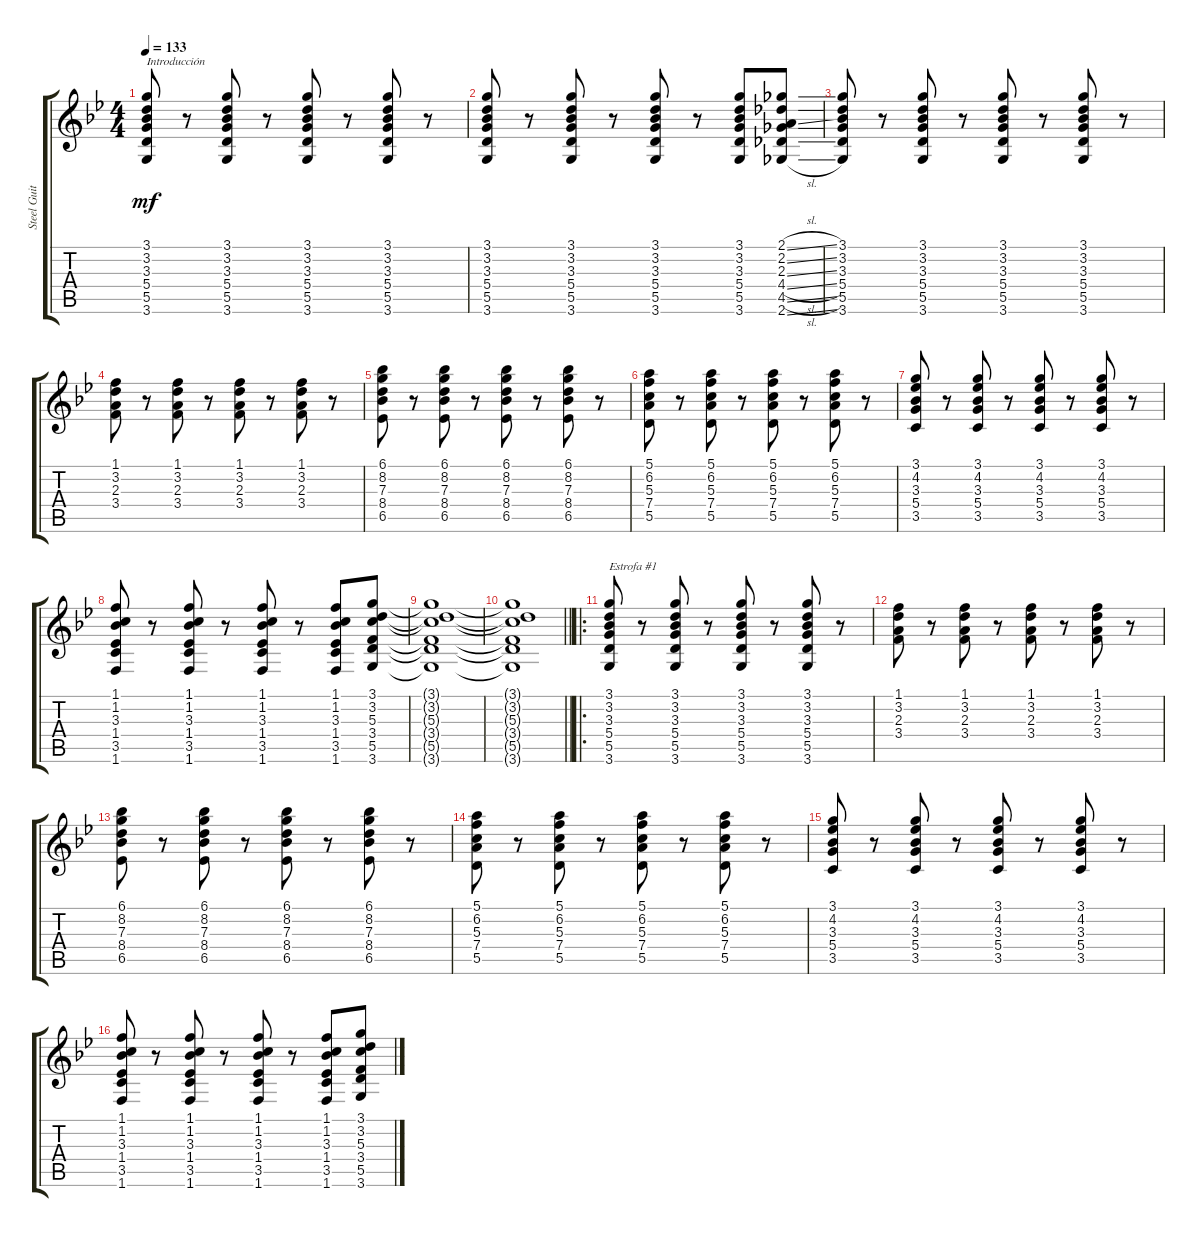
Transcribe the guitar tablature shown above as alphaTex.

\track ("Steel Guitar" "Steel Guit") {instrument acousticguitarsteel}
\staff {score tabs}
\tuning (E4 B3 G3 D3 A2 E2) {hide}
\ts (4 4)
\tempo 133
\clef g2
\ks gminor
(3.1 3.2 3.3 5.4 5.5 3.6).8{txt "Introducción" dy mf instrument acousticguitarsteel} r.8 (3.1 3.2 3.3 5.4 5.5 3.6).8 r.8 (3.1 3.2 3.3 5.4 5.5 3.6).8 r.8 (3.1 3.2 3.3 5.4 5.5 3.6).8 r.8 |
(3.1 3.2 3.3 5.4 5.5 3.6).8 r.8 (3.1 3.2 3.3 5.4 5.5 3.6).8 r.8 (3.1 3.2 3.3 5.4 5.5 3.6).8 r.8 (3.1 3.2 3.3 5.4 5.5 3.6).8 (2.1{sl} 2.2{sl} 2.3{sl} 4.4{sl} 4.5{sl} 2.6{sl}).8 |
(3.1 3.2 3.3 5.4 5.5 3.6).8 r.8 (3.1 3.2 3.3 5.4 5.5 3.6).8 r.8 (3.1 3.2 3.3 5.4 5.5 3.6).8 r.8 (3.1 3.2 3.3 5.4 5.5 3.6).8 r.8 |
(1.1 3.2 2.3 3.4).8 r.8 (1.1 3.2 2.3 3.4).8 r.8 (1.1 3.2 2.3 3.4).8 r.8 (1.1 3.2 2.3 3.4).8 r.8 |
(6.1 8.2 7.3 8.4 6.5).8 r.8 (6.1 8.2 7.3 8.4 6.5).8 r.8 (6.1 8.2 7.3 8.4 6.5).8 r.8 (6.1 8.2 7.3 8.4 6.5).8 r.8 |
(5.1 6.2 5.3 7.4 5.5).8 r.8 (5.1 6.2 5.3 7.4 5.5).8 r.8 (5.1 6.2 5.3 7.4 5.5).8 r.8 (5.1 6.2 5.3 7.4 5.5).8 r.8 |
(3.1 4.2 3.3 5.4 3.5).8 r.8 (3.1 4.2 3.3 5.4 3.5).8 r.8 (3.1 4.2 3.3 5.4 3.5).8 r.8 (3.1 4.2 3.3 5.4 3.5).8 r.8 |
(1.1 1.2 3.3 1.4 3.5 1.6).8 r.8 (1.1 1.2 3.3 1.4 3.5 1.6).8 r.8 (1.1 1.2 3.3 1.4 3.5 1.6).8 r.8 (1.1 1.2 3.3 1.4 3.5 1.6).8 (3.1 3.2 5.3 3.4 5.5 3.6).8 |
(3.1{t} 3.2{t} 5.3{t} 3.4{t} 5.5{t} 3.6{t}).1 |
\barLineRight lightlight
(3.1{t} 3.2{t} 5.3{t} 3.4{t} 5.5{t} 3.6{t}).1 |
\ro
(3.1 3.2 3.3 5.4 5.5 3.6).8{txt "Estrofa #1"} r.8 (3.1 3.2 3.3 5.4 5.5 3.6).8 r.8 (3.1 3.2 3.3 5.4 5.5 3.6).8 r.8 (3.1 3.2 3.3 5.4 5.5 3.6).8 r.8 |
(1.1 3.2 2.3 3.4).8 r.8 (1.1 3.2 2.3 3.4).8 r.8 (1.1 3.2 2.3 3.4).8 r.8 (1.1 3.2 2.3 3.4).8 r.8 |
(6.1 8.2 7.3 8.4 6.5).8 r.8 (6.1 8.2 7.3 8.4 6.5).8 r.8 (6.1 8.2 7.3 8.4 6.5).8 r.8 (6.1 8.2 7.3 8.4 6.5).8 r.8 |
(5.1 6.2 5.3 7.4 5.5).8 r.8 (5.1 6.2 5.3 7.4 5.5).8 r.8 (5.1 6.2 5.3 7.4 5.5).8 r.8 (5.1 6.2 5.3 7.4 5.5).8 r.8 |
(3.1 4.2 3.3 5.4 3.5).8 r.8 (3.1 4.2 3.3 5.4 3.5).8 r.8 (3.1 4.2 3.3 5.4 3.5).8 r.8 (3.1 4.2 3.3 5.4 3.5).8 r.8 |
(1.1 1.2 3.3 1.4 3.5 1.6).8 r.8 (1.1 1.2 3.3 1.4 3.5 1.6).8 r.8 (1.1 1.2 3.3 1.4 3.5 1.6).8 r.8 (1.1 1.2 3.3 1.4 3.5 1.6).8 (3.1 3.2 5.3 3.4 5.5 3.6).8
